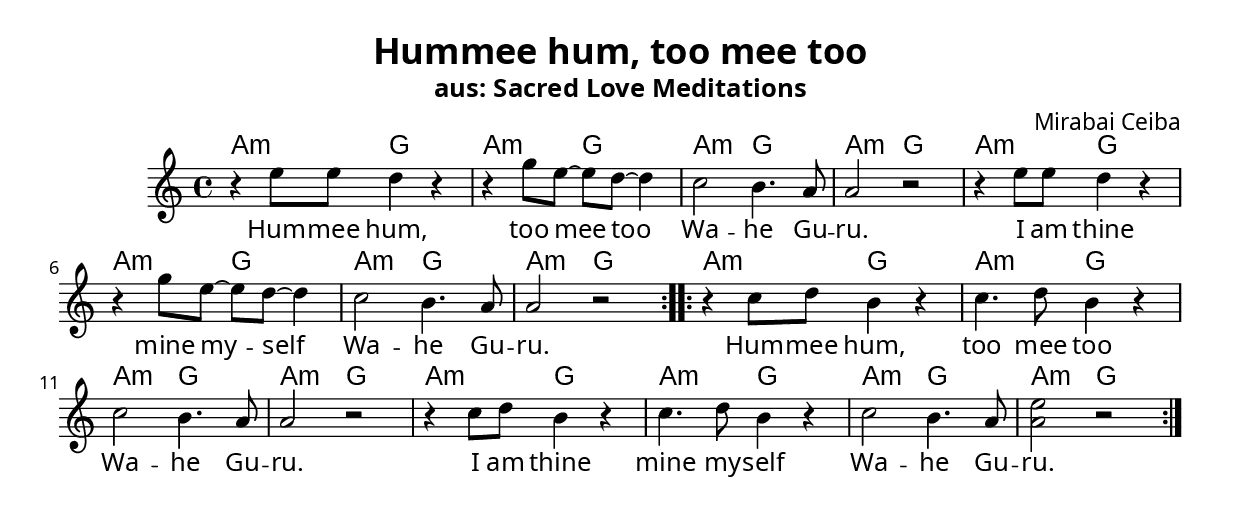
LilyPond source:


\include "deutsch.ly"

\version "2.18.0"

\include "../paper.ily"

melodie =  \relative g'' {
  \repeat volta 2 {
    r4 e8 e d4 r4 | r4 g8 e8 ~e8 d8 ~d4  |
    c2 h4. a8| a2 r2 |
    
    r4 e'8 e d4 r4 | r4 g8 e8 ~e8 d8 ~d4  |
    c2 h4. a8| a2 r2 | 
  }

  \repeat volta 2 {
    
    r4 c8 d h4 r4 | c4. d8 h4 r4  |
    c2 h4. a8| a2 r2 |
    
    r4 c8 d h4 r4 | c4. d8 h4 r4  |
    c2 h4. a8| <a e'>2 r2| 
  }
    \bar "|."
}

textI = \lyricmode {
  Hum -- mee hum, too mee too
  Wa -- he Gu -- ru.
  I am thine
  mine my -- self
  Wa -- he Gu -- ru.
  
  Hum -- mee hum, too mee too
  Wa -- he Gu -- ru.
  I am thine
  mine my -- self
  Wa -- he Gu -- ru.
}

chordSymbols = \chordmode {
  \semiGermanChords
  a2:m g | 
  a2:m g | 
  a2:m g | 
  a2:m g |
   a2:m g | 
  a2:m g | 
  a2:m g | 
  a2:m g | 
}

\score { 
       <<
	 \context ChordNames {
	   \set Score.markFormatter = #format-mark-box-letters
	   \chordSymbols
	   \chordSymbols
	 }
	 \new Staff {
	    \time 4/4
	    \key a \minor
	     \new Voice = "mel" { \melodie  \bar ":|."  }
	   }
	   \new Lyrics \lyricsto "mel" {
	     \textI
	   }
       >>
	\layout {
	  \context {\Staff \RemoveEmptyStaves }
	}
       \header {
	 title = "Hummee hum, too mee too"
	 composer = "Mirabai Ceiba"
	 subtitle = "aus: Sacred Love Meditations"
       }
}
